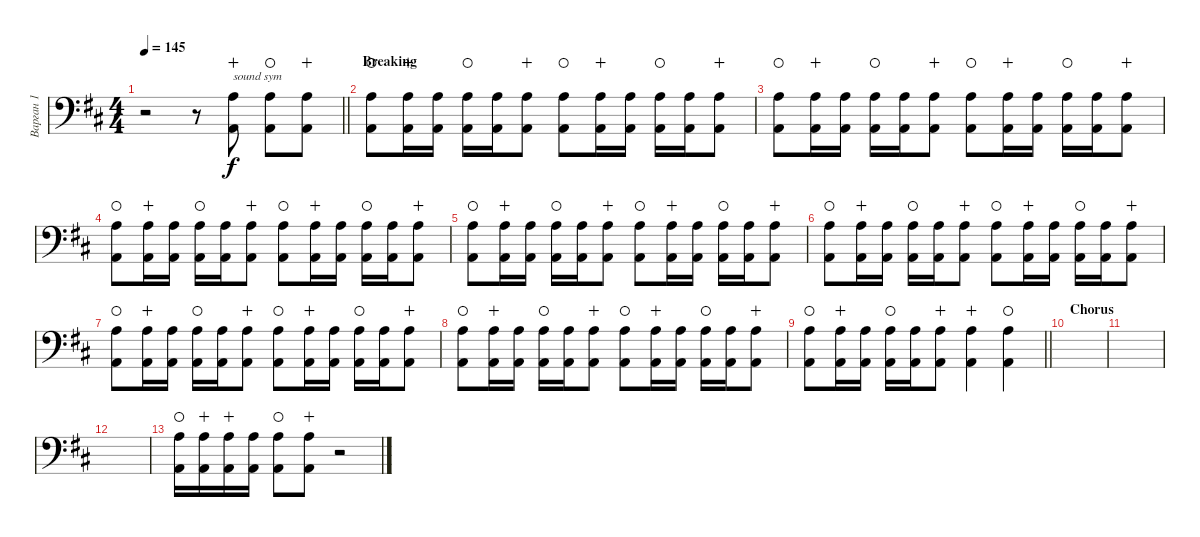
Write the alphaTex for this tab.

\track ("Варган 1" "Варган 1") {mute instrument acousticguitarsteel}
\staff {score}
\tuning (G2 D2 A1 E1) {hide}
\ts (4 4)
\tempo 145
\clef f4
\barLineRight lightlight
\ks bminor
r.2{dy f} r.8 (2.1 0.3).8{bu 60 txt "sound sym" wahc} (2.1 0.3).8{bd 60 waho} (2.1 0.3).8{bd 60 wahc} |
\section ("" "Breaking")
(2.1 0.3).8{bd 60 waho} (2.1 0.3).16{bd 60 wahc} (2.1 0.3).16{bu 60} (2.1 0.3).16{bd 60 waho} (2.1 0.3).16{bu 60} (2.1 0.3).8{bd 60 wahc} (2.1 0.3).8{bd 60 waho} (2.1 0.3).16{bd 60 wahc} (2.1 0.3).16{bu 60} (2.1 0.3).16{bd 60 waho} (2.1 0.3).16{bu 60} (2.1 0.3).8{bd 60 wahc} |
(2.1 0.3).8{bd 60 waho} (2.1 0.3).16{bd 60 wahc} (2.1 0.3).16{bu 60} (2.1 0.3).16{bd 60 waho} (2.1 0.3).16{bu 60} (2.1 0.3).8{bd 60 wahc} (2.1 0.3).8{bd 60 waho} (2.1 0.3).16{bd 60 wahc} (2.1 0.3).16{bu 60} (2.1 0.3).16{bd 60 waho} (2.1 0.3).16{bu 60} (2.1 0.3).8{bd 60 wahc} |
(2.1 0.3).8{bd 60 waho} (2.1 0.3).16{bd 60 wahc} (2.1 0.3).16{bu 60} (2.1 0.3).16{bd 60 waho} (2.1 0.3).16{bu 60} (2.1 0.3).8{bd 60 wahc} (2.1 0.3).8{bd 60 waho} (2.1 0.3).16{bd 60 wahc} (2.1 0.3).16{bu 60} (2.1 0.3).16{bd 60 waho} (2.1 0.3).16{bu 60} (2.1 0.3).8{bd 60 wahc} |
(2.1 0.3).8{bd 60 waho} (2.1 0.3).16{bd 60 wahc} (2.1 0.3).16{bu 60} (2.1 0.3).16{bd 60 waho} (2.1 0.3).16{bu 60} (2.1 0.3).8{bd 60 wahc} (2.1 0.3).8{bd 60 waho} (2.1 0.3).16{bd 60 wahc} (2.1 0.3).16{bu 60} (2.1 0.3).16{bd 60 waho} (2.1 0.3).16{bu 60} (2.1 0.3).8{bd 60 wahc} |
(2.1 0.3).8{bd 60 waho} (2.1 0.3).16{bd 60 wahc} (2.1 0.3).16{bu 60} (2.1 0.3).16{bd 60 waho} (2.1 0.3).16{bu 60} (2.1 0.3).8{bd 60 wahc} (2.1 0.3).8{bd 60 waho} (2.1 0.3).16{bd 60 wahc} (2.1 0.3).16{bu 60} (2.1 0.3).16{bd 60 waho} (2.1 0.3).16{bu 60} (2.1 0.3).8{bd 60 wahc} |
(2.1 0.3).8{bd 60 waho} (2.1 0.3).16{bd 60 wahc} (2.1 0.3).16{bu 60} (2.1 0.3).16{bd 60 waho} (2.1 0.3).16{bu 60} (2.1 0.3).8{bd 60 wahc} (2.1 0.3).8{bd 60 waho} (2.1 0.3).16{bd 60 wahc} (2.1 0.3).16{bu 60} (2.1 0.3).16{bd 60 waho} (2.1 0.3).16{bu 60} (2.1 0.3).8{bd 60 wahc} |
(2.1 0.3).8{bd 60 waho} (2.1 0.3).16{bd 60 wahc} (2.1 0.3).16{bu 60} (2.1 0.3).16{bd 60 waho} (2.1 0.3).16{bu 60} (2.1 0.3).8{bd 60 wahc} (2.1 0.3).8{bd 60 waho} (2.1 0.3).16{bd 60 wahc} (2.1 0.3).16{bu 60} (2.1 0.3).16{bd 60 waho} (2.1 0.3).16{bu 60} (2.1 0.3).8{bd 60 wahc} |
\barLineRight lightlight
(2.1 0.3).8{bd 60 waho} (2.1 0.3).16{bd 60 wahc} (2.1 0.3).16{bu 60} (2.1 0.3).16{bd 60 waho} (2.1 0.3).16{bu 60} (2.1 0.3).8{bd 60 wahc} (2.1 0.3).4{bd 60 wahc} (2.1 0.3).4{bd 60 waho} |
\section ("" "Chorus")
|
|
|
(2.1 0.3).16{bd 60 balance 4 waho} (2.1 0.3).16{bu 60 wahc} (2.1 0.3).16{bd 60 wahc} (2.1 0.3).16{bu 60} (2.1 0.3).8{bd 60 waho} (2.1 0.3).8{bd 60 wahc} r.2
